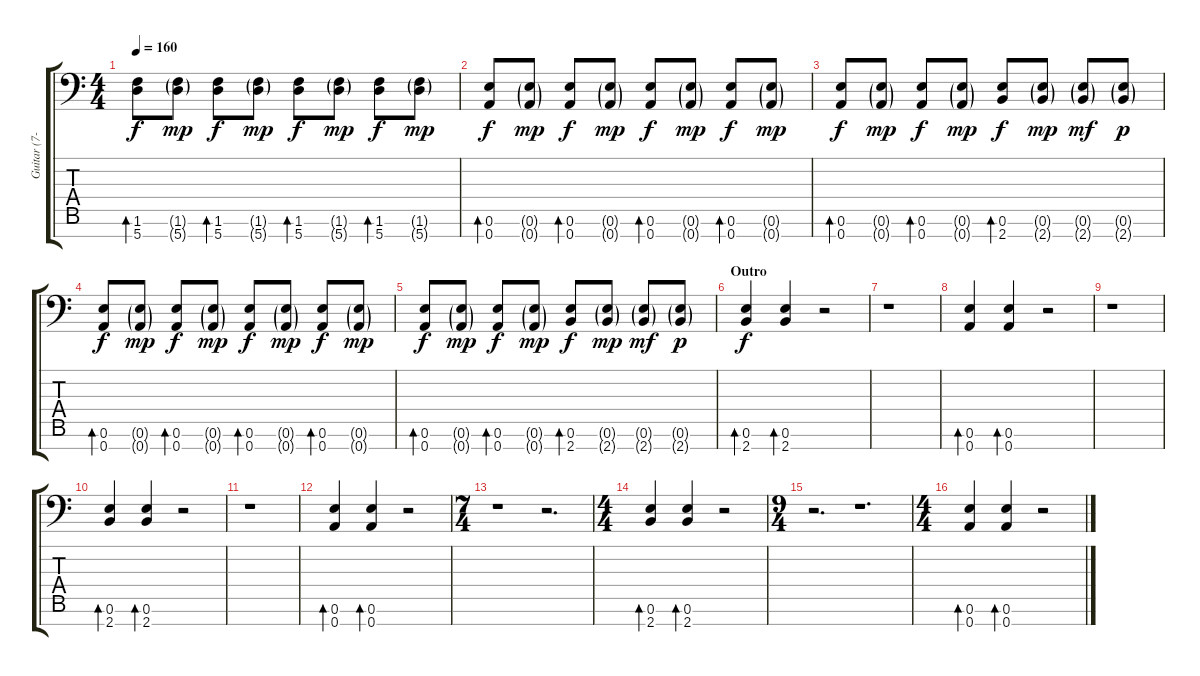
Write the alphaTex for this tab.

\track ("Guitar (7-String Distorted)" "Guitar (7-") {instrument distortionguitar}
\staff {score tabs}
\tuning (E4 B3 G3 D3 A2 E2 A1) {hide}
\ts (4 4)
\tempo 160
\clef f4
\ks c
(1.6 5.7).8{bd 120 dy f} (1.6{g} 5.7{g}).8{dy mp} (1.6 5.7).8{bd 120 dy f} (1.6{g} 5.7{g}).8{dy mp} (1.6 5.7).8{bd 120 dy f} (1.6{g} 5.7{g}).8{dy mp} (1.6 5.7).8{bd 120 dy f} (1.6{g} 5.7{g}).8{dy mp} |
(0.6 0.7).8{bd 120 dy f} (0.6{g} 0.7{g}).8{dy mp} (0.6 0.7).8{bd 120 dy f} (0.6{g} 0.7{g}).8{dy mp} (0.6 0.7).8{bd 120 dy f} (0.6{g} 0.7{g}).8{dy mp} (0.6 0.7).8{bd 120 dy f} (0.6{g} 0.7{g}).8{dy mp} |
(0.6 0.7).8{bd 120 dy f} (0.6{g} 0.7{g}).8{dy mp} (0.6 0.7).8{bd 120 dy f} (0.6{g} 0.7{g}).8{dy mp} (0.6 2.7).8{bd 120 dy f} (0.6{g} 2.7{g}).8{dy mp} (0.6{g} 2.7{g}).8{dy mf} (0.6{g} 2.7{g}).8{dy p} |
(0.6 0.7).8{bd 120 dy f} (0.6{g} 0.7{g}).8{dy mp} (0.6 0.7).8{bd 120 dy f} (0.6{g} 0.7{g}).8{dy mp} (0.6 0.7).8{bd 120 dy f} (0.6{g} 0.7{g}).8{dy mp} (0.6 0.7).8{bd 120 dy f} (0.6{g} 0.7{g}).8{dy mp} |
(0.6 0.7).8{bd 120 dy f} (0.6{g} 0.7{g}).8{dy mp} (0.6 0.7).8{bd 120 dy f} (0.6{g} 0.7{g}).8{dy mp} (0.6 2.7).8{bd 120 dy f} (0.6{g} 2.7{g}).8{dy mp} (0.6{g} 2.7{g}).8{dy mf} (0.6{g} 2.7{g}).8{dy p} |
\section ("" "Outro")
(0.6 2.7).4{bd 120 dy f} (0.6 2.7).4{bd 120} r.2 |
r.1 |
(0.6 0.7).4{bd 120} (0.6 0.7).4{bd 120} r.2 |
r.1 |
(0.6 2.7).4{bd 120} (0.6 2.7).4{bd 120} r.2 |
r.1 |
(0.6 0.7).4{bd 120} (0.6 0.7).4{bd 120} r.2 |
\ts (7 4)
r.1 r.2{d} |
\ts (4 4)
(0.6 2.7).4{bd 120} (0.6 2.7).4{bd 120} r.2 |
\ts (9 4)
r.2{d} r.1{d} |
\ts (4 4)
(0.6 0.7).4{bd 120} (0.6 0.7).4{bd 120} r.2
